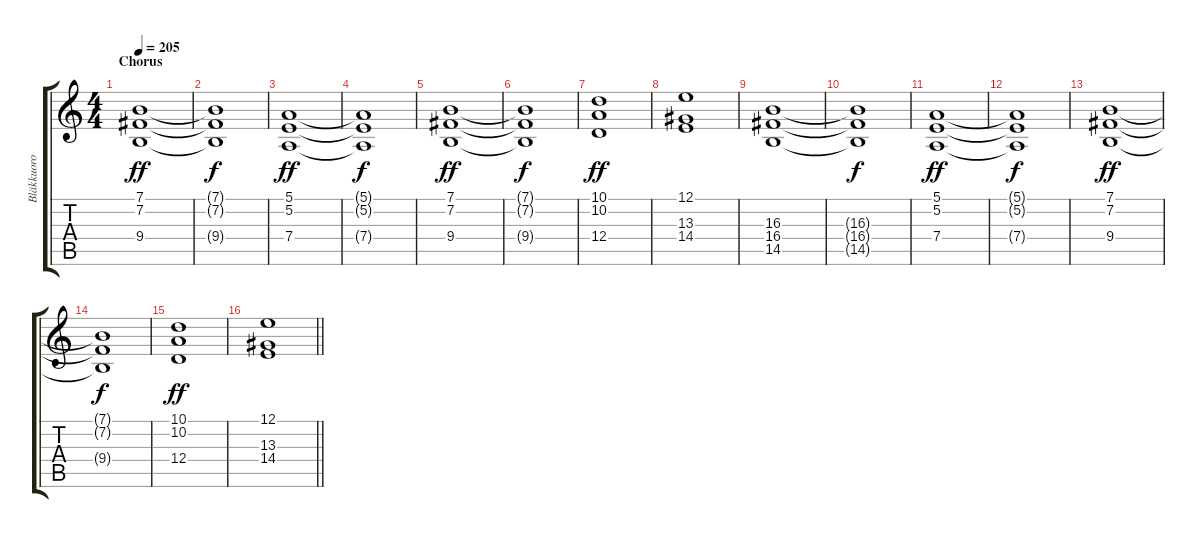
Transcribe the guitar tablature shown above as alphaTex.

\track ("Bläkkuoro" "Bläkkuoro") {instrument lead6voice}
\staff {score tabs}
\tuning (E4 B3 G3 D3 A2 E2) {hide}
\ts (4 4)
\section ("" "Chorus")
\tempo 205
\clef g2
\ks c
(7.1 7.2 9.4).1{dy ff} |
(7.1{t} 7.2{t} 9.4{t}).1{dy f} |
(5.1 5.2 7.4).1{dy ff} |
(5.1{t} 5.2{t} 7.4{t}).1{dy f} |
(7.1 7.2 9.4).1{dy ff} |
(7.1{t} 7.2{t} 9.4{t}).1{dy f} |
(10.1 10.2 12.4).1{dy ff} |
(12.1 13.3 14.4).1 |
(16.3 16.4 14.5).1 |
(16.3{t} 16.4{t} 14.5{t}).1{dy f} |
(5.1 5.2 7.4).1{dy ff} |
(5.1{t} 5.2{t} 7.4{t}).1{dy f} |
(7.1 7.2 9.4).1{dy ff} |
(7.1{t} 7.2{t} 9.4{t}).1{dy f} |
(10.1 10.2 12.4).1{dy ff} |
\barLineRight lightlight
(12.1 13.3 14.4).1
